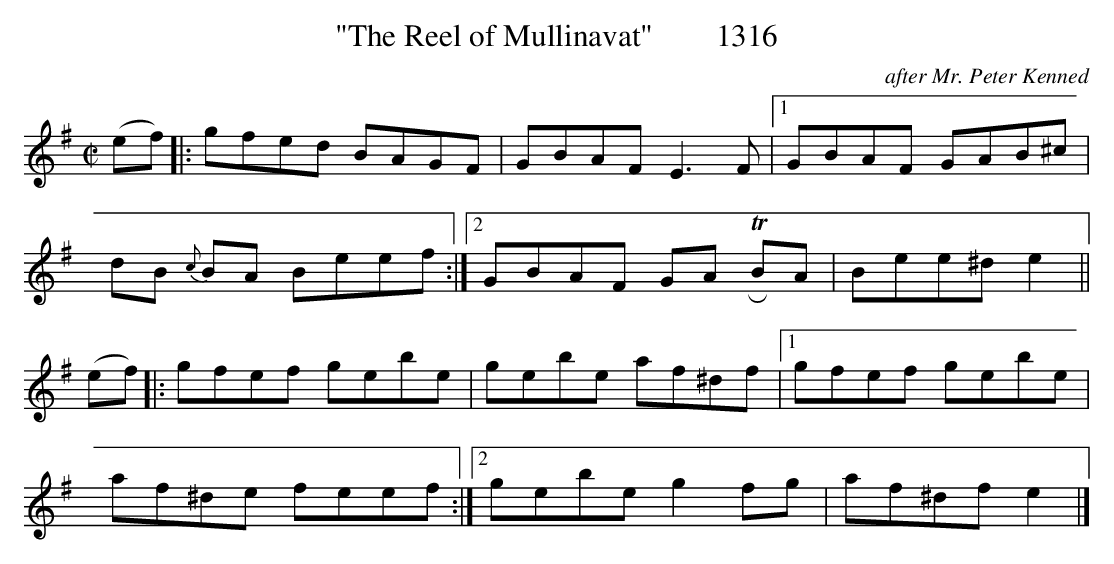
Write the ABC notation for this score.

X:1
T:"The Reel of Mullinavat"        1316
C:after Mr. Peter Kenned
BRENNAN July 2003 (HTTP://WWW.SOSYOURMOM.COM)
M:C|
L:1/8
K:G
(ef)|:gfed BAGF|GBAF E3F|[1GBAF GAB^c|
dB {c}BA Beef:|[2GBAF GA TRBA|Bee^d e2||
(ef)|:gfef gebe|gebe af^df|[1gfef gebe|
af^de feef:|[2gebe g2fg|af^df e2|]
